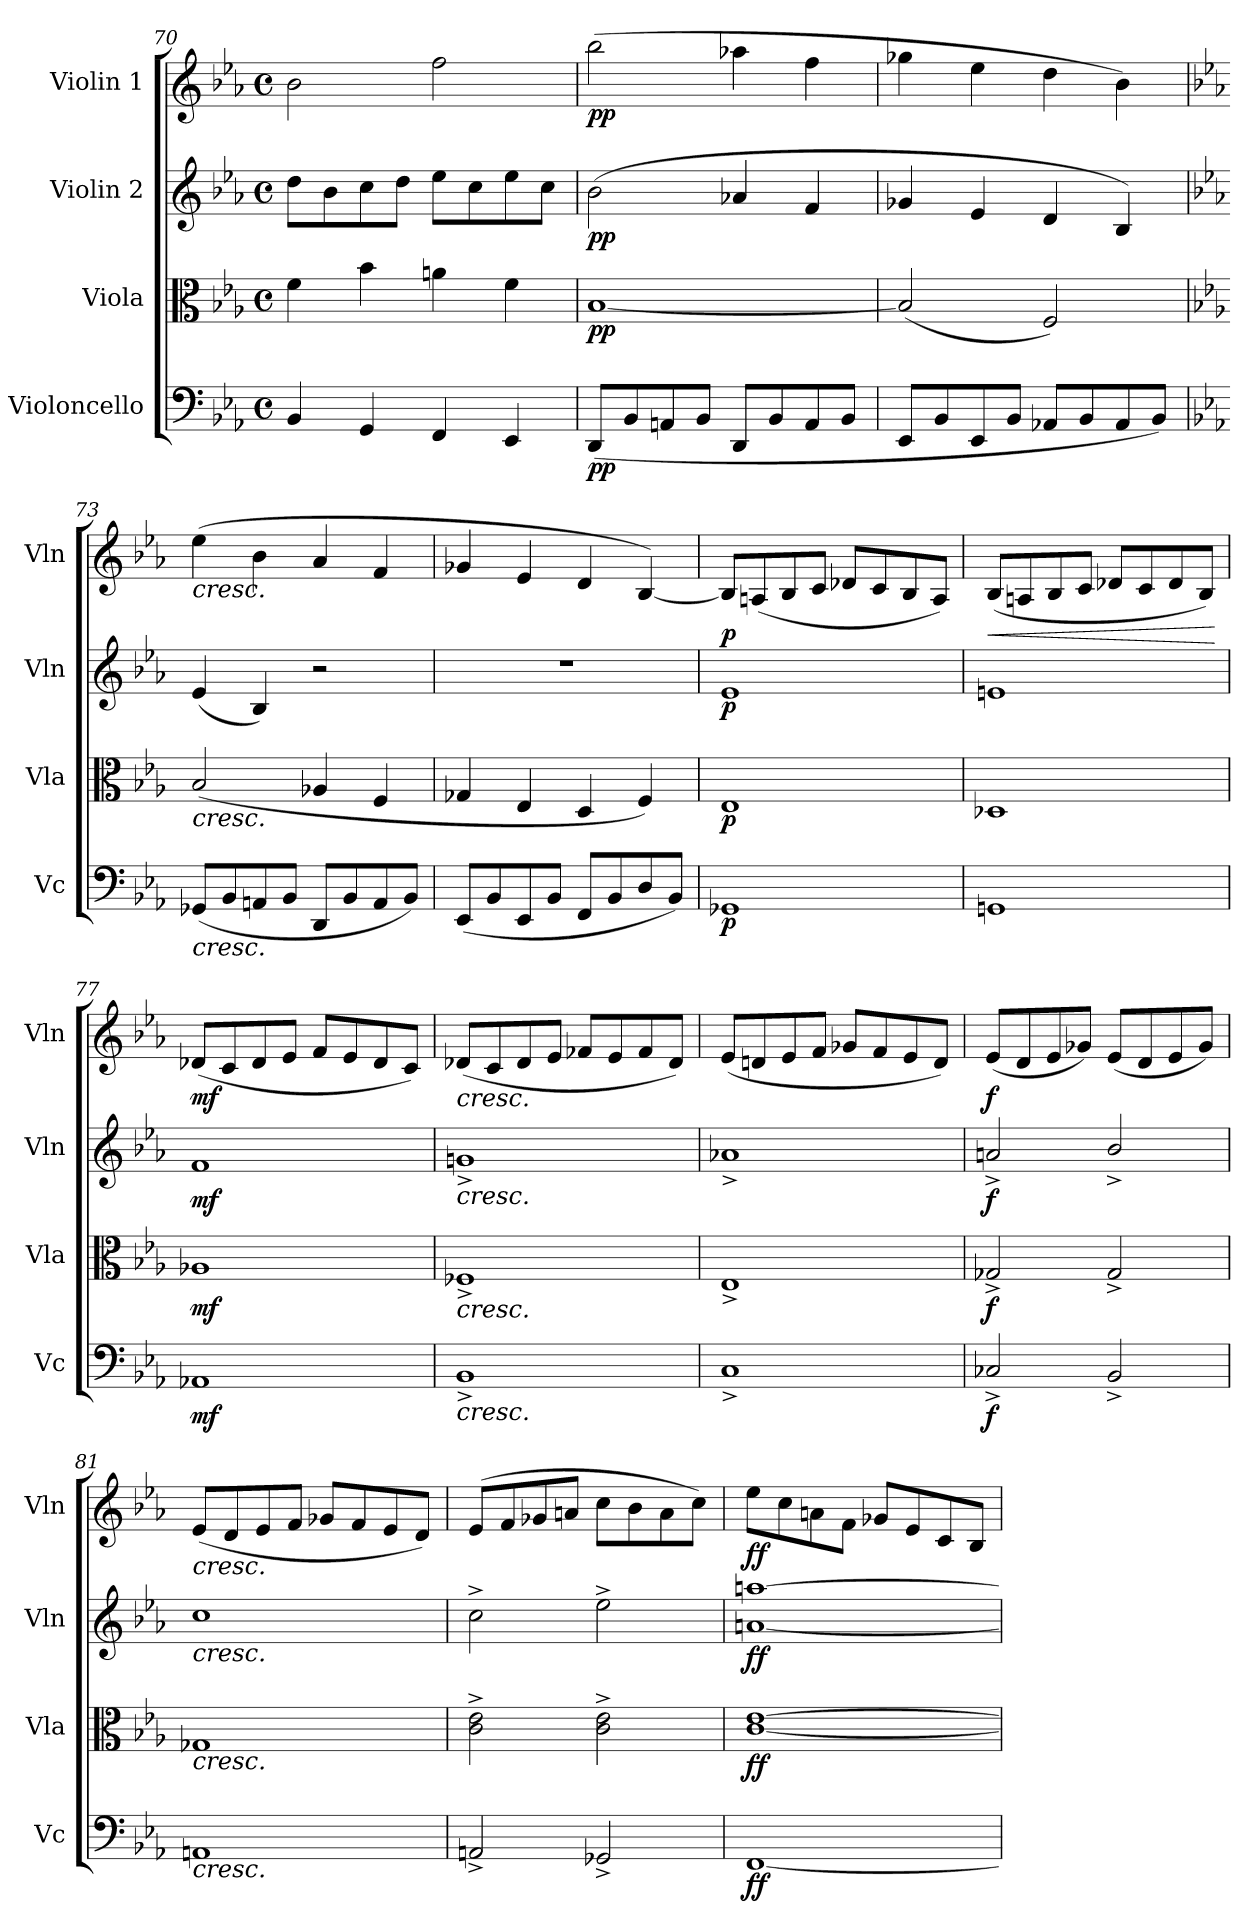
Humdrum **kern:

**kern	**dynam	**kern	**dynam	**kern	**dynam	**kern	**dynam
*part4	*part4	*part3	*part3	*part2	*part2	*part1	*part1
*staff4	*staff4	*staff3	*staff3	*staff2	*staff2	*staff1	*staff1
*I"Violoncello	*	*I"Viola	*	*I"Violin 2	*	*I"Violin 1	*
*I'Vc	*	*I'Vla	*	*I'Vln	*	*I'Vln	*
!!LO:LB:g=z
*clefF4	*	*clefC3	*	*clefG2	*	*clefG2	*
*k[b-e-a-]	*	*k[b-e-a-]	*	*k[b-e-a-]	*	*k[b-e-a-]	*
*M4/4	*	*M4/4	*	*M4/4	*	*M4/4	*
*met(c)	*	*met(c)	*	*met(c)	*	*met(c)	*
=70	=70	=70	=70	=70	=70	=70	=70
4BB-/	.	4f\	.	8dd\L	.	2b-\	.
.	.	.	.	8b-\	.	.	.
4GG/	.	4b-\	.	8cc\	.	.	.
.	.	.	.	8dd\J	.	.	.
4FF/	.	4an\	.	8ee-\L	.	2ff\	.
.	.	.	.	8cc\	.	.	.
4EE-/	.	4f\	.	8ee-\	.	.	.
.	.	.	.	8cc\J	.	.	.
=71	=71	=71	=71	=71	=71	=71	=71
!	!LO:DY:b	!	!LO:DY:b	!	!LO:DY:b	!	!LO:DY:b
(8DD/L	pp	[1B-	pp	(2b-\	pp	(2bb-\	pp
8BB-/	.	.	.	.	.	.	.
8AAn/	.	.	.	.	.	.	.
8BB-/J	.	.	.	.	.	.	.
8DD/L	.	.	.	4a-X/	.	4aa-X\	.
8BB-/	.	.	.	.	.	.	.
8AA/	.	.	.	4f/	.	4ff\	.
8BB-/J	.	.	.	.	.	.	.
=72	=72	=72	=72	=72	=72	=72	=72
8EE-/L	.	(2B-/]	.	4g-X/	.	4gg-X\	.
8BB-/	.	.	.	.	.	.	.
8EE-/	.	.	.	4e-/	.	4ee-\	.
8BB-/J	.	.	.	.	.	.	.
8AA-X/L	.	2F/)	.	4d/	.	4dd\	.
8BB-/	.	.	.	.	.	.	.
8AA-/	.	.	.	4B-/)	.	4b-\)	.
8BB-/J)	.	.	.	.	.	.	.
!!LO:PB:g=z
=73	=73	=73	=73	=73	=73	=73	=73
*	*	*	*	*	*	*k[b-e-a-]	*
!	!	!	!	!	!	!LO:TX:b:i:t=cresc.	!
!	!	!LO:TX:b:i:t=cresc.	!	!	!	!	!
!LO:TX:b:i:t=cresc.	!	!	!	!	!	!	!
(8GG-X/L	.	(2B-/	.	(4e-/	.	(4ee-\	.
8BB-/	.	.	.	.	.	.	.
8AAn/	.	.	.	4B-/)	.	4b-\	.
8BB-/J	.	.	.	.	.	.	.
8DD/L	.	4A-X/	.	2r	.	4a-/	.
8BB-/	.	.	.	.	.	.	.
8AA/	.	4F/	.	.	.	4f/	.
8BB-/J)	.	.	.	.	.	.	.
=74	=74	=74	=74	=74	=74	=74	=74
(8EE-/L	.	4G-X/	.	1r	.	4g-X/	.
8BB-/	.	.	.	.	.	.	.
8EE-/	.	4E-/	.	.	.	4e-/	.
8BB-/J	.	.	.	.	.	.	.
8FF/L	.	4D/	.	.	.	4d/	.
8BB-/	.	.	.	.	.	.	.
8D/	.	4F/)	.	.	.	[4B-/)	.
8BB-/J)	.	.	.	.	.	.	.
=75	=75	=75	=75	=75	=75	=75	=75
!	!LO:DY:b	!	!LO:DY:b	!	!LO:DY:b	!	!LO:DY:b
1GG-X	p	1E-	p	1e-	p	8B-/L]	p
.	.	.	.	.	.	(8An/	.
.	.	.	.	.	.	8B-/	.
.	.	.	.	.	.	8c/J	.
.	.	.	.	.	.	8d-X/L	.
.	.	.	.	.	.	8c/	.
.	.	.	.	.	.	8B-/	.
.	.	.	.	.	.	8A/J)	.
=76	=76	=76	=76	=76	=76	=76	=76
!	!	!	!	!	!	!	!LO:HP:b
1GGn	.	1D-X	.	1en	.	(8B-/L	<
.	.	.	.	.	.	8An/	.
.	.	.	.	.	.	8B-/	.
.	.	.	.	.	.	8c/J	.
.	.	.	.	.	.	8d-X/L	.
.	.	.	.	.	.	8c/	.
.	.	.	.	.	.	8d-/	.
.	.	.	.	.	.	8B-/J)	.
.	.	.	.	.	.	.	[
=77	=77	=77	=77	=77	=77	=77	=77
!	!LO:DY:b	!	!LO:DY:b	!	!LO:DY:b	!	!LO:DY:b
1AA-X	mf	1A-X	mf	1f	mf	(8d-X/L	mf
.	.	.	.	.	.	8c/	.
.	.	.	.	.	.	8d-/	.
.	.	.	.	.	.	8e-/J	.
.	.	.	.	.	.	8f/L	.
.	.	.	.	.	.	8e-/	.
.	.	.	.	.	.	8d-/	.
.	.	.	.	.	.	8c/J)	.
!!LO:LB:g=z
=78	=78	=78	=78	=78	=78	=78	=78
!	!	!	!	!	!	!LO:TX:b:i:t=cresc.	!
!	!	!	!	!LO:TX:b:i:t=cresc.	!	!	!
!	!	!LO:TX:b:i:t=cresc.	!	!	!	!	!
!LO:TX:b:i:t=cresc.	!	!	!	!	!	!	!
1BB-^	.	1F-X^	.	1gn^	.	(8d-X/L	.
.	.	.	.	.	.	8c/	.
.	.	.	.	.	.	8d-/	.
.	.	.	.	.	.	8e-/J	.
.	.	.	.	.	.	8f-X/L	.
.	.	.	.	.	.	8e-/	.
.	.	.	.	.	.	8f-/	.
.	.	.	.	.	.	8d-/J)	.
=79	=79	=79	=79	=79	=79	=79	=79
1C^	.	1E-^	.	1a-X^	.	(8e-/L	.
.	.	.	.	.	.	8dn/	.
.	.	.	.	.	.	8e-/	.
.	.	.	.	.	.	8f/J	.
.	.	.	.	.	.	8g-X/L	.
.	.	.	.	.	.	8f/	.
.	.	.	.	.	.	8e-/	.
.	.	.	.	.	.	8d/J)	.
=80	=80	=80	=80	=80	=80	=80	=80
!	!LO:DY:b	!	!LO:DY:b	!	!LO:DY:b	!	!LO:DY:b
2C-X^/	f	2G-X^/	f	2an^/	f	(8e-/L	f
.	.	.	.	.	.	8d/	.
.	.	.	.	.	.	8e-/	.
.	.	.	.	.	.	8g-X/J)	.
2BB-^/	.	2G-^/	.	2b-^</	.	(8e-/L	.
.	.	.	.	.	.	8d/	.
.	.	.	.	.	.	8e-/	.
.	.	.	.	.	.	8g-/J)	.
=81	=81	=81	=81	=81	=81	=81	=81
!	!	!	!	!	!	!LO:TX:b:i:t=cresc.	!
!	!	!	!	!LO:TX:b:i:t=cresc.	!	!	!
!	!	!LO:TX:b:i:t=cresc.	!	!	!	!	!
!LO:TX:b:i:t=cresc.	!	!	!	!	!	!	!
1AAn	.	1G-X	.	1cc	.	(8e-/L	.
.	.	.	.	.	.	8d/	.
.	.	.	.	.	.	8e-/	.
.	.	.	.	.	.	8f/J	.
.	.	.	.	.	.	8g-X/L	.
.	.	.	.	.	.	8f/	.
.	.	.	.	.	.	8e-/	.
.	.	.	.	.	.	8d/J)	.
!!LO:LB:g=z
=82	=82	=82	=82	=82	=82	=82	=82
2AAn^>/	.	2c\^ 2e-\^	.	2cc^\	.	(8e-/L	.
.	.	.	.	.	.	8f/	.
.	.	.	.	.	.	8g-X/	.
.	.	.	.	.	.	8an/J	.
2GG-X^>/	.	2c\^ 2e-\^	.	2ee-^\	.	8cc\L	.
.	.	.	.	.	.	8b-\	.
.	.	.	.	.	.	8a\	.
.	.	.	.	.	.	8cc\J)	.
=83	=83	=83	=83	=83	=83	=83	=83
!	!LO:DY:b	!	!LO:DY:b	!	!LO:DY:b	!	!LO:DY:b
[1FF	ff	[1c [1e-	ff	[1an [1aan	ff	8ee-\L	ff
.	.	.	.	.	.	8cc\	.
.	.	.	.	.	.	8an\	.
.	.	.	.	.	.	8f\J	.
.	.	.	.	.	.	8g-X/L	.
.	.	.	.	.	.	8e-/	.
.	.	.	.	.	.	8c/	.
.	.	.	.	.	.	8B-/J	.
=	=	=	=	=	=	=	=
*-	*-	*-	*-	*-	*-	*-	*-
